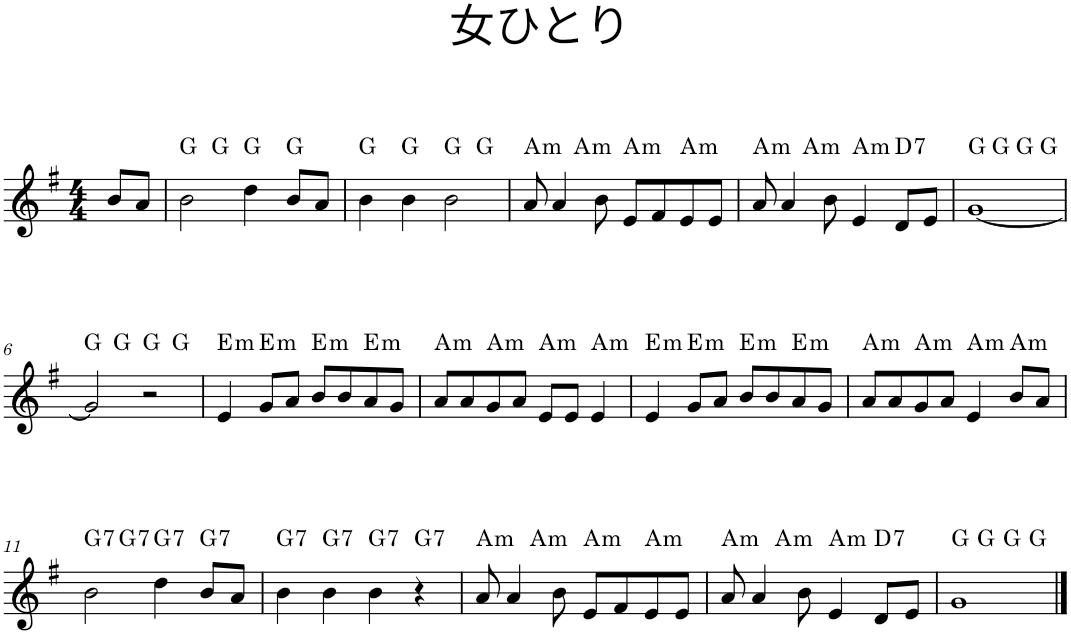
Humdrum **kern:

**kern	**harte
*part1	*part1
*staff1	*
*I"Piano	*
*I'Pno.	*
*clefG2	*
*k[f#]	*
*M4/4	*
=	=
8b/L	.
8a/J	.
=1	=1
*^	*
2b\	4ryy	G:maj
.	2.ryy	G:maj
4dd\	.	G:maj
8b/L	.	G:maj
8a/J	.	.
=2	=2	=2
4b\	2.ryy	G:maj
4b\	.	G:maj
2b\	.	G:maj
.	4ryy	G:maj
=3	=3	=3
!	!	!LO:H:kt=m
8a/	4ryy	A:min
4a/	.	.
!	!	!LO:H:kt=m
.	2.ryy	A:min
8b\	.	.
!	!	!LO:H:kt=m
8e/L	.	A:min
8f#/	.	.
!	!	!LO:H:kt=m
8e/	.	A:min
8e/J	.	.
=4	=4	=4
!	!	!LO:H:kt=m
8a/	4ryy	A:min
4a/	.	.
!	!	!LO:H:kt=m
.	2.ryy	A:min
8b\	.	.
!	!	!LO:H:kt=m
4e/	.	A:min
!	!	!LO:H:kt=7
8d/L	.	D:7
8e/J	.	.
=5	=5	=5
*^	*^	*
[1g	4ryy	2ryy	2.ryy	G:maj
.	2.ryy	.	.	G:maj
.	.	2ryy	.	G:maj
.	.	.	4ryy	G:maj
*	*	*v	*v	*
!!LO:LB:g=z
=6	=6	=6	=6
2g/]	4ryy	2.ryy	G:maj
.	2.ryy	.	G:maj
2r	.	.	G:maj
.	.	4ryy	G:maj
=7	=7	=7	=7
!	!	!	!LO:H:kt=m
*v	*v	*v	*
4e/	E:min
!	!LO:H:kt=m
8g/L	E:min
8a/J	.
!	!LO:H:kt=m
8b/L	E:min
8b/	.
!	!LO:H:kt=m
8a/	E:min
8g/J	.
=8	=8
!	!LO:H:kt=m
8a/L	A:min
8a/	.
!	!LO:H:kt=m
8g/	A:min
8a/J	.
!	!LO:H:kt=m
8e/L	A:min
8e/J	.
!	!LO:H:kt=m
4e/	A:min
=9	=9
!	!LO:H:kt=m
4e/	E:min
!	!LO:H:kt=m
8g/L	E:min
8a/J	.
!	!LO:H:kt=m
8b/L	E:min
8b/	.
!	!LO:H:kt=m
8a/	E:min
8g/J	.
=10	=10
!	!LO:H:kt=m
8a/L	A:min
8a/	.
!	!LO:H:kt=m
8g/	A:min
8a/J	.
!	!LO:H:kt=m
4e/	A:min
!	!LO:H:kt=m
8b/L	A:min
8a/J	.
!!LO:LB:g=z
=11	=11
!	!LO:H:kt=7
*^	*
2b\	4ryy	G:7
!	!	!LO:H:kt=7
.	2.ryy	G:7
!	!	!LO:H:kt=7
4dd\	.	G:7
!	!	!LO:H:kt=7
8b/L	.	G:7
8a/J	.	.
=12	=12	=12
!	!	!LO:H:kt=7
*v	*v	*
4b\	G:7
!	!LO:H:kt=7
4b\	G:7
!	!LO:H:kt=7
4b\	G:7
!	!LO:H:kt=7
4r	G:7
=13	=13
!	!LO:H:kt=m
*^	*
8a/	4ryy	A:min
4a/	.	.
!	!	!LO:H:kt=m
.	2.ryy	A:min
8b\	.	.
!	!	!LO:H:kt=m
8e/L	.	A:min
8f#/	.	.
!	!	!LO:H:kt=m
8e/	.	A:min
8e/J	.	.
=14	=14	=14
!	!	!LO:H:kt=m
8a/	4ryy	A:min
4a/	.	.
!	!	!LO:H:kt=m
.	2.ryy	A:min
8b\	.	.
!	!	!LO:H:kt=m
4e/	.	A:min
!	!	!LO:H:kt=7
8d/L	.	D:7
8e/J	.	.
=15	=15	=15
*^	*^	*
1g	4ryy	2ryy	2.ryy	G:maj
.	2.ryy	.	.	G:maj
.	.	2ryy	.	G:maj
.	.	.	4ryy	G:maj
*v	*v	*v	*v	*
==	==
*-	*-
